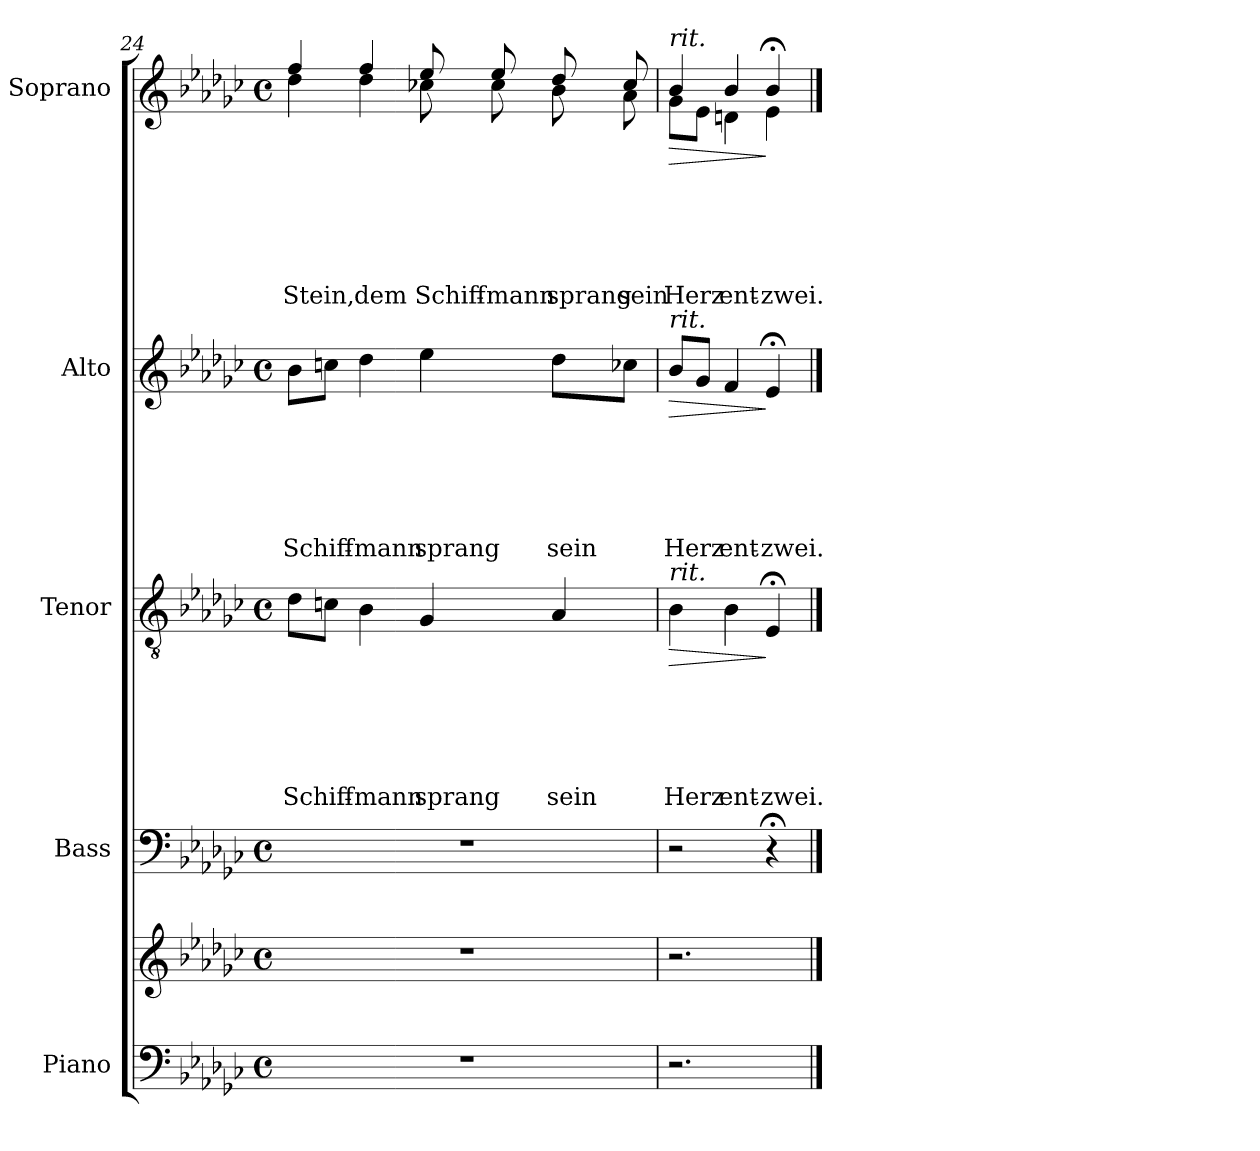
**kern	**kern	**kern	**kern	**text	**text	**text	**text	**text	**text	**dynam	**kern	**text	**text	**text	**text	**text	**text	**dynam	**kern	**text	**text	**text	**text	**text	**text	**dynam
*part5	*part5	*part4	*part3	*part3	*part3	*part3	*part3	*part3	*part3	*part3	*part2	*part2	*part2	*part2	*part2	*part2	*part2	*part2	*part1	*part1	*part1	*part1	*part1	*part1	*part1	*part1
*staff6	*staff5	*staff4	*staff3	*staff3	*staff3	*staff3	*staff3	*staff3	*staff3	*staff3	*staff2	*staff2	*staff2	*staff2	*staff2	*staff2	*staff2	*staff2	*staff1	*staff1	*staff1	*staff1	*staff1	*staff1	*staff1	*staff1
*I"Piano	*	*I"Bass	*I"Tenor	*	*	*	*	*	*	*	*I"Alto	*	*	*	*	*	*	*	*I"Soprano	*	*	*	*	*	*	*
*I'Pno	*	*	*	*	*	*	*	*	*	*	*	*	*	*	*	*	*	*	*I'Pno	*	*	*	*	*	*	*
*clefF4	*clefG2	*clefF4	*clefGv2	*	*	*	*	*	*	*	*clefG2	*	*	*	*	*	*	*	*clefG2	*	*	*	*	*	*	*
*k[b-e-a-d-g-c-]	*k[b-e-a-d-g-c-]	*k[b-e-a-d-g-c-]	*k[b-e-a-d-g-c-]	*	*	*	*	*	*	*	*k[b-e-a-d-g-c-]	*	*	*	*	*	*	*	*k[b-e-a-d-g-c-]	*	*	*	*	*	*	*
*e-:	*e-:	*e-:	*e-:	*	*	*	*	*	*	*	*e-:	*	*	*	*	*	*	*	*e-:	*	*	*	*	*	*	*
*M4/4	*M4/4	*M4/4	*M4/4	*	*	*	*	*	*	*	*M4/4	*	*	*	*	*	*	*	*M4/4	*	*	*	*	*	*	*
*met(c)	*met(c)	*met(c)	*met(c)	*	*	*	*	*	*	*	*met(c)	*	*	*	*	*	*	*	*met(c)	*	*	*	*	*	*	*
=24	=24	=24	=24	=24	=24	=24	=24	=24	=24	=24	=24	=24	=24	=24	=24	=24	=24	=24	=24	=24	=24	=24	=24	=24	=24	=24
*	*	*	*	*	*	*	*	*	*	*	*	*	*	*	*	*	*	*	*^	*	*	*	*	*	*	*
1r	1r	1r	8d-\L	.	.	.	.	.	Schiff-	.	8b-\L	.	.	.	.	.	Schiff-	.	4ff/	4dd-\	.	.	.	.	.	Stein,	.
.	.	.	8cn\J	.	.	.	.	.	.	.	8ccn\J	.	.	.	.	.	.	.	.	.	.	.	.	.	.	.	.
.	.	.	4B-\	.	.	.	.	.	-mann	.	4dd-\	.	.	.	.	.	-mann	.	4ff/	4dd-\	.	.	.	.	.	dem	.
.	.	.	4G-/	.	.	.	.	.	sprang	.	4ee-\	.	.	.	.	.	sprang	.	8ee-/	8cc-X\	.	.	.	.	.	Schiff-	.
.	.	.	.	.	.	.	.	.	.	.	.	.	.	.	.	.	.	.	8ee-/	8cc-\	.	.	.	.	.	-mann	.
.	.	.	4A-/	.	.	.	.	.	sein	.	8dd-\L	.	.	.	.	.	sein	.	8dd-/	8b-\	.	.	.	.	.	sprang	.
.	.	.	.	.	.	.	.	.	.	.	8cc-X\J	.	.	.	.	.	.	.	8cc-/	8a-\	.	.	.	.	.	sein	.
=25	=25	=25	=25	=25	=25	=25	=25	=25	=25	=25	=25	=25	=25	=25	=25	=25	=25	=25	=25	=25	=25	=25	=25	=25	=25	=25	=25
!	!	!	!	!	!	!	!	!	!	!	!	!	!	!	!	!	!	!	!LO:TX:a:i:t=rit.	!	!	!	!	!	!	!	!
!	!	!	!	!	!	!	!	!	!	!	!LO:TX:a:i:t=rit.	!	!	!	!	!	!	!	!	!	!	!	!	!	!	!	!
!	!	!	!LO:TX:a:i:t=rit.	!	!	!	!	!	!	!	!	!	!	!	!	!	!	!	!	!	!	!	!	!	!	!	!
!	!	!	!	!	!	!	!	!	!	!LO:HP:b	!	!	!	!	!	!	!	!LO:HP:b	!	!	!	!	!	!	!	!	!LO:HP:b
2.r	2.r	2r	4B-\	.	.	.	.	.	Herz	>	8b-/L	.	.	.	.	.	Herz	>	4b-/	8g-\L	.	.	.	.	.	Herz	>
.	.	.	.	.	.	.	.	.	.	.	8g-/J	.	.	.	.	.	.	.	.	8e-\J	.	.	.	.	.	.	.
.	.	.	4B-\	.	.	.	.	.	ent-	.	4f/	.	.	.	.	.	ent-	.	4b-/	4dn\	.	.	.	.	.	ent-	.
.	.	4r;<	4E-;</	.	.	.	.	.	-zwei.	]	4e-;</	.	.	.	.	.	-zwei.	]	4b-;</	4e-\	.	.	.	.	.	-zwei.	]
*	*	*	*	*	*	*	*	*	*	*	*	*	*	*	*	*	*	*	*v	*v	*	*	*	*	*	*	*
==	==	==	==	==	==	==	==	==	==	==	==	==	==	==	==	==	==	==	==	==	==	==	==	==	==	==
*-	*-	*-	*-	*-	*-	*-	*-	*-	*-	*-	*-	*-	*-	*-	*-	*-	*-	*-	*-	*-	*-	*-	*-	*-	*-	*-
